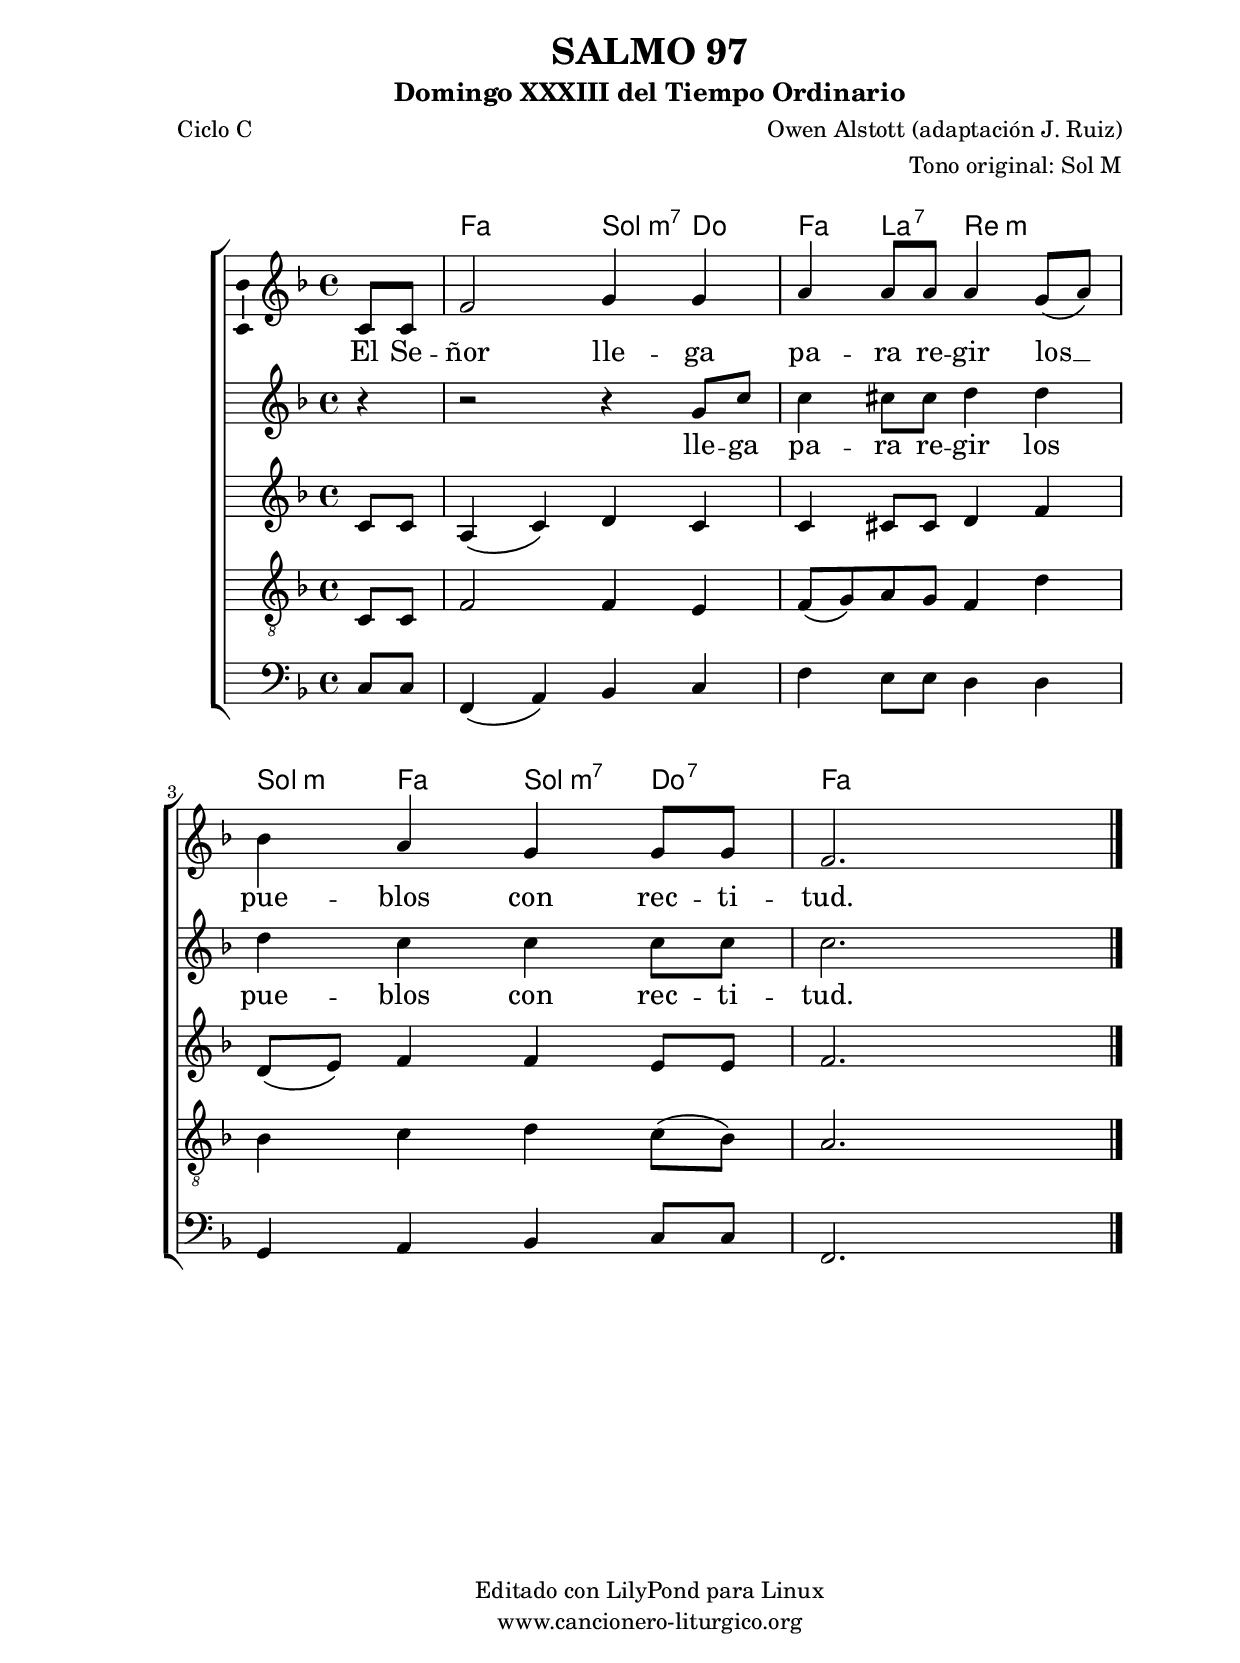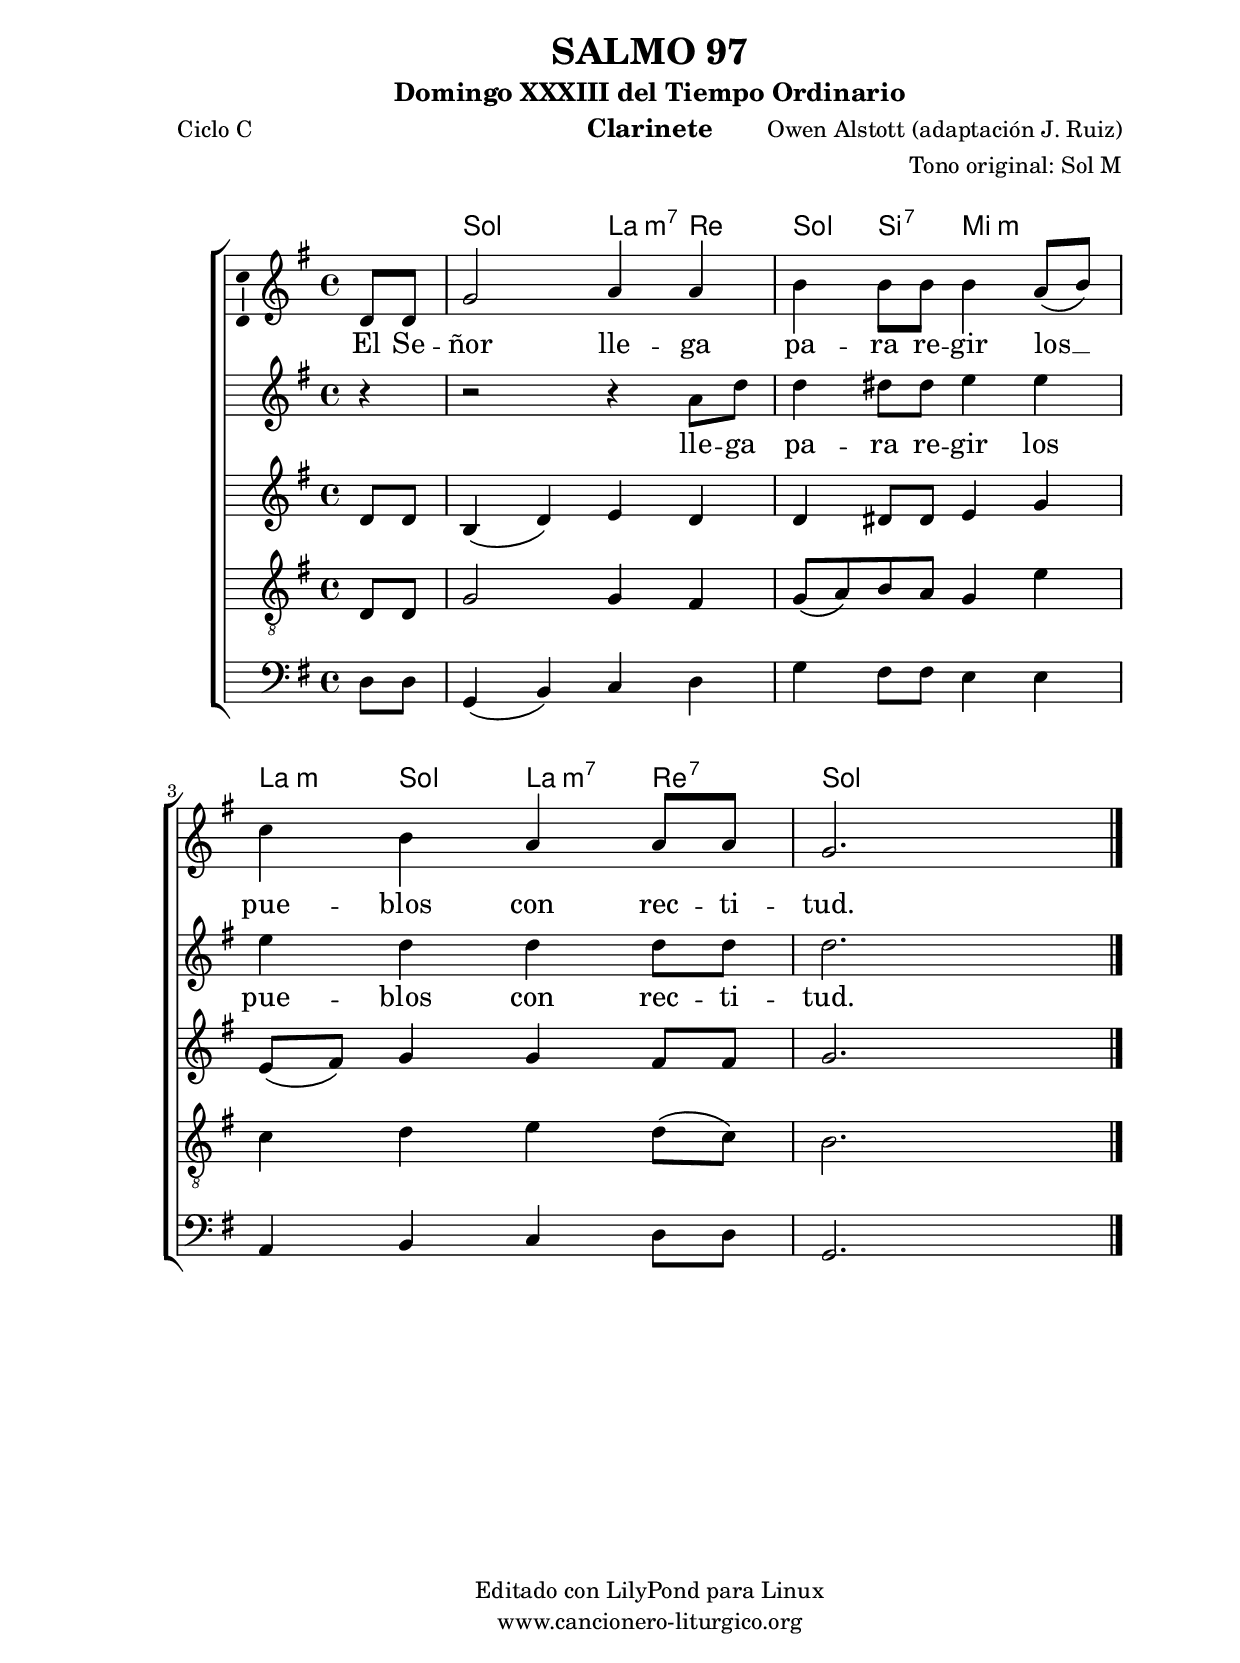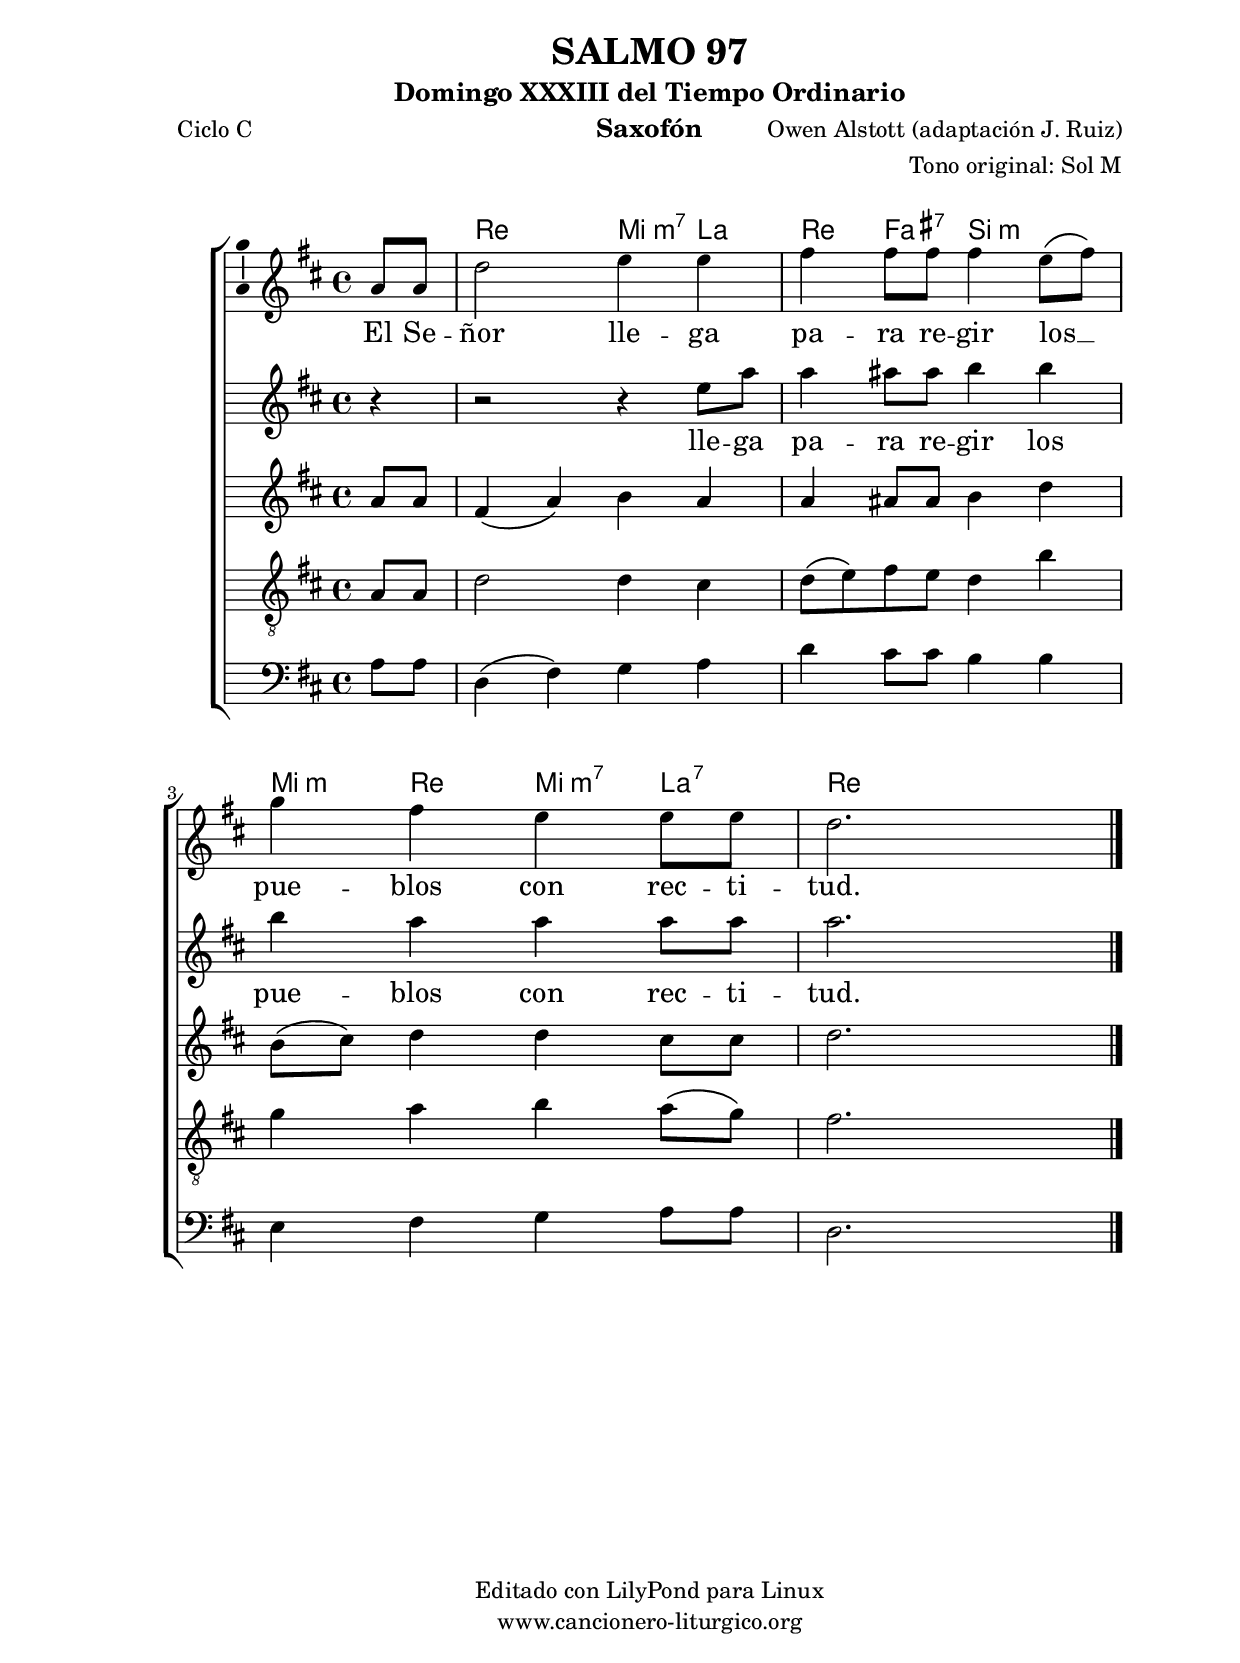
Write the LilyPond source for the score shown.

%
%para convertir .midi en .wav:
%timidity filename.midi -Ow -o finename.wav
%
%
%Para convertir de .wav a .mp3:
%lame -h -m j filename.wav
%
%
%para escuchar el midi:
%timidity nombrefichero.midi
%


%versión de lilypond para la que se ha escrito esta partitura:
\version "2.16.0"

	%Tamaño papel
	#(set-default-paper-size "a4")
	%Tamaño partitura
	#(set-global-staff-size 20)
	%No responde al pulsar sobre una nota
	#(ly:set-option 'point-and-click #f)

%parámetros del encabezamiento:
\header {
	title = "SALMO 97"
	subtitle = "Domingo XXXIII del Tiempo Ordinario"
	composer = "Owen Alstott (adaptación J. Ruiz)"
	poet = "Ciclo C"
	meter = ""
	arranger = "Tono original: Sol M"
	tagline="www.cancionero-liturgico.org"
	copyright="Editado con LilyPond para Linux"
	}

%parámetros asociados al papel:
\paper  {
	oddHeaderMarkup = \markup {\fill-line { \on-the-fly #not-first-page \fromproperty #'header:title \on-the-fly #not-first-page \fromproperty #'header:composer }}
	evenHeaderMarkup = \markup {\fill-line { \fromproperty #'header:composer \fromproperty #'header:title }}
	#(set-paper-size "a4")
	print-page-number = ##f
	first-page-number = 1
	print-first-page-number = ##f
%	head-separation = 3.0 \cm
	top-margin = 2.0 \cm
	bottom-margin = 0.5\cm
%%%	bottom-margin = -1.0\cm
	left-margin = 3.0 \cm
	line-width = 16.0 \cm 
	indent = 8\mm
	interscoreline = 2.\mm
	between-system-space = 15\mm
%	para que las partituras no llenen la hoja:
	ragged-bottom = ##t
%	idem para la última hoja:
	ragged-last-bottom = ##f
%	para que las partituras llenen el ancho del papel:
	ragged-last = ##f
	after-title-space = 2.5 \cm
%page-count=1
%system-count=1

	%Flexible Vertical Spacing
%	markup-markup-spacing =
%	#'((basic-distance . 15) (minimum-distance . 15) (padding . 3))
	markup-system-spacing =
	#'((basic-distance . 15) (minimum-distance . 15) (padding . 3))
	system-system-spacing =
	#'((basic-distance . 15) (minimum-distance . 15) (padding . 3))
	score-system-spacing =
	#'((basic-distance . 15) (minimum-distance . 15) (padding . 5))
%	top-system-spacing = % header
%	#'((basic-distance . 8) (minimum-distance . 0) (padding . 3))
%	top-markup-spacing =
%	#'((basic-distance . 20) (minimum-distance . 20) (padding . 3))
	last-bottom-spacing = % footer
	#'((basic-distance . 5) (minimum-distance . 5) (padding . 3))
%	score-markup-spacing =
%	#'((basic-distance . 16) (minimum-distance . 13) (padding . 3))

	}


%parámetros que afectan a toda la partitura:
global =  {
	%clave de sol (G):
	\clef G
	%armadura:
	\transpose g f
	\key g \major
	\tempo 4=90
	\set Score.tempoHideNote = ##t
	}


acordes = {
	\italianChords
	\chordmode {
	\transpose g f
{
s4 g2 a4:m7 d g b:7 e2:m a4:m g a:m7 d:7 g1
	}
	}
}


melodia = 
	\transpose g f
{
	\relative c'{
	\time 4/4

\partial4 d8 d
g2 a4 a
b4 b8 b b4 a8 \(b\)
c4 b a a8 a
g2. s4

	\bar "|."
	}
	}


melodiadisc = 
	\transpose g f
{
	\relative c''{
	\time 4/4

\partial4 r4
r2 r4 a8 d
d4 dis8 dis e4 e
e4 d d d8 d
d2. s4

	\bar "|."
	}
	}

melodiados = 
	\transpose g f
{
	\relative c'{
	\time 4/4

\partial4 d8 d
b4 \(d\) e d
d4 dis8 dis e4 g
e8 \(fis\) g4 g fis8 fis
g2. s4

	\bar "|."
	}
	}


melodiatres = 
	\transpose g f
{
	\relative c{

%clave de fa (F):
%\clef F
\clef "G_8"

	\time 4/4

\partial4 d8 d
g2 g4 fis
g8 \(a\) b a g4 e'
c4 d e d8 \(c\)
b2. s4

	\bar "|."
	}
	}

melodiacuatro = 
	\transpose g f
{
	\relative c{

%clave de fa (F):
\clef F

	\time 4/4

\partial4 d8 d
g,4 \(b\) c d
g4 fis8 fis e4 e
a,4 b c d8 d
g,2. s4

	\bar "|."
	}
	}


texto = \lyricmode {
El Se -- ñor lle -- ga pa -- ra re -- gir los __ _ pue -- blos con rec -- ti -- tud.
	}

textodisc = \lyricmode {
lle -- ga pa -- ra re -- gir los pue -- blos con rec -- ti -- tud.
	}


acordesStaff = \context ChordNames = acordesStaff <<
	\set chordChanges = ##t
	\acordes
	>>


vozStaff = \context Voice = vozStaff
\with {\consists "Ambitus_engraver"}
<<
%	\set Staff.instrumentName = ""
%	\set Staff.shortInstrumentName = ""
%	\set Staff.midiInstrument = #"clarinet"
%	\set Staff.midiInstrument = #"cello"
%	\set Staff.midiInstrument = #"flute"
	\set Staff.midiInstrument = #"electric guitar (jazz)"
%	\set Staff.midiInstrument = #"english horn"
%	\set Staff.midiInstrument = #"violin"
%	\set Staff.midiInstrument = #"glockenspiel"
	\set Staff.midiMinimumVolume = #0.7
	\set Staff.midiMaximumVolume = #0.9
	\global
	\melodia
	>>

vozdiscStaff = \context Voice = vozdiscStaff
<<
%	\set Staff.instrumentName = "Saxofón"
%	\set Staff.shortInstrumentName = "S"
	\override Staff.StaffSymbol #'staff-space = #(magstep -0.35)
	\set Staff.midiInstrument = #"violin"
	\set Staff.midiMinimumVolume = #0.4
	\set Staff.midiMaximumVolume = #0.5
%Cambio tono para saxofón (DESDE tono de clarinete)
%El segundo comando escribe la partitura en el tono del saxofón
%El primer comando hace que el fichero midi, a pesar de lo anterior, suene en el mismo tono que el resto de la partitura
%%%%%\transposition f'
%%%%%\transpose d a,
{
	\global
	\melodiadisc
}
	>>

vozdosStaff = \context Voice = vozdosStaff
<<
%	\set Staff.instrumentName = "Clarinete 1"
%	\set Staff.shortInstrumentName = "C1"
	\override Staff.StaffSymbol #'staff-space = #(magstep -0.35)
	\set Staff.midiInstrument = #"english horn"
	\set Staff.midiMinimumVolume = #0.4
	\set Staff.midiMaximumVolume = #0.5
	\global
	\melodiados
	>>

voztresStaff = \context Voice = voztresStaff
<<
%	\set Staff.instrumentName = "Clarinete 2"
%	\set Staff.shortInstrumentName = "C2"
	\override Staff.StaffSymbol #'staff-space = #(magstep -0.35)
	\set Staff.midiInstrument = #"violin"
	\set Staff.midiMinimumVolume = #0.4
	\set Staff.midiMaximumVolume = #0.5
	\global
	\melodiatres
	>>

vozcuatroStaff = \context Voice = vozcuatroStaff
<<
%	\set Staff.instrumentName = "Bajo"
%	\set Staff.shortInstrumentName = "B"
	\override Staff.StaffSymbol #'staff-space = #(magstep -0.35)
	\set Staff.midiInstrument = #"electric bass (finger)"
	\set Staff.midiMinimumVolume = #0.9
	\set Staff.midiMaximumVolume = #0.9
	\global
	\relative c' \melodiacuatro
	>>

textoStaff = \context Lyrics = textoStaff <<
	\lyricsto vozStaff \texto
	>>

textodiscStaff = \context Lyrics = textodiscStaff <<
	\lyricsto vozdiscStaff \textodisc
	>>


\book {
	\score {
		\context ChoirStaff {
%			\override StaffGroup.SystemStartBracket #'collapse-height = #1
%			\override Score.SystemStartBar #'collapse-height = #1
			<<
			\acordesStaff
			\vozStaff
			\textoStaff
			\vozdiscStaff
			\textodiscStaff
			\vozdosStaff
			\voztresStaff
			\vozcuatroStaff
			>>
			}
		\layout {
	    		\context {
				\Lyrics
				\override LyricText #'font-size = #2
				}
	   		 \context {
				\Score
				%fontSize = #3
				\override StaffSymbol #'staff-space = #(magstep +3)
				%\override Beam #'thickness = #0.55
				%\override SpacingSpanner #'spacing-increment = #1.0
				%\override Slur #'height-limit = #1.5
				}
			}
		}
	\score {
		\unfoldRepeats
		\context ChoirStaff {
			<<
			\acordesStaff
			\vozStaff
			\vozdiscStaff
			\vozdosStaff
			\voztresStaff
			\vozcuatroStaff
			>>
			}
		\midi {
	  		\context {
	  			\Score
				tempoWholesPerMinute = #(ly:make-moment 70 4)
				}
			}
		}
	}

%Partitura para clarinete
#(define output-suffix "C")
\book {
	\header{
		instrument = "Clarinete"
		}
	\score {
		\context ChoirStaff {
%			\override StaffGroup.SystemStartBracket #'collapse-height = #1
%			\override Score.SystemStartBar #'collapse-height = #1
\transpose c d
			<<
			\acordesStaff
			\vozStaff
			\textoStaff
			\vozdiscStaff
			\textodiscStaff
			\vozdosStaff
			\voztresStaff
			\vozcuatroStaff
			>>
			}
		\layout {
	    		\context {
				\Lyrics
				\override LyricText #'font-size = #2
				}
	   		 \context {
				\Score
				%fontSize = #3
				\override StaffSymbol #'staff-space = #(magstep +3)
				%\override Beam #'thickness = #0.55
				%\override SpacingSpanner #'spacing-increment = #1.0
				%\override Slur #'height-limit = #1.5
				}
			}
		}
	}

%Partitura para saxofón
#(define output-suffix "S")
\book {
	\header{
		instrument = "Saxofón"
		}
	\score {
		\context ChoirStaff {
%			\override StaffGroup.SystemStartBracket #'collapse-height = #1
%			\override Score.SystemStartBar #'collapse-height = #1
\transpose c a
			<<
			\acordesStaff
			\vozStaff
			\textoStaff
			\vozdiscStaff
			\textodiscStaff
			\vozdosStaff
			\voztresStaff
			\vozcuatroStaff
			>>
			}
		\layout {
	    		\context {
				\Lyrics
				\override LyricText #'font-size = #2
				}
	   		 \context {
				\Score
				%fontSize = #3
				\override StaffSymbol #'staff-space = #(magstep +3)
				%\override Beam #'thickness = #0.55
				%\override SpacingSpanner #'spacing-increment = #1.0
				%\override Slur #'height-limit = #1.5
				}
			}
		}
	}

